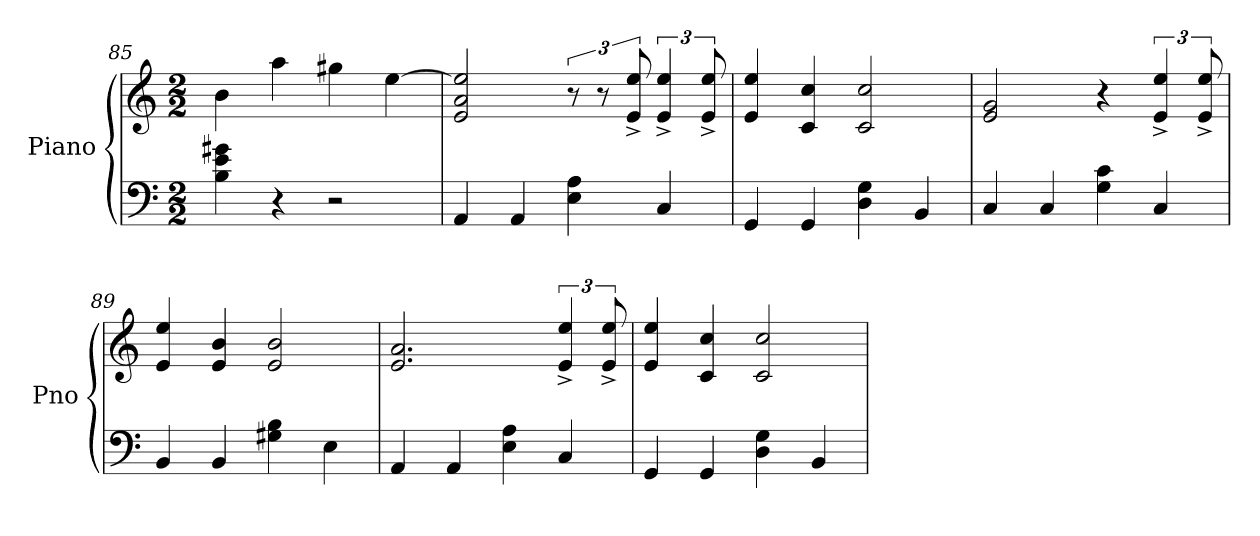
**kern	**kern
*part1	*part1
*staff2	*staff1
*I"Piano	*
*I'Pno	*
*clefF4	*clefG2
*k[]	*k[]
*M2/2	*M2/2
=85	=85
4B\ 4e\ 4g#X\	4b\
4r	4aa\
2r	4gg#X\
.	[4ee\
!!LO:LB:g=z
=86	=86
4AA/	2e/ 2a/ 2ee/]
4AA/	.
4E\ 4A\	12r
.	12r
.	12e/^ 12ee/^
4C/	6e/^ 6ee/^
.	12e/^ 12ee/^
=87	=87
4GG/	4e/ 4ee/
4GG/	4c/ 4cc/
4D\ 4G\	2c/ 2cc/
4BB/	.
=88	=88
4C/	2e/ 2g/
4C/	.
4G\ 4c\	4r
4C/	6e/^ 6ee/^
.	12e/^ 12ee/^
=89	=89
4BB/	4e/ 4ee/
4BB/	4e/ 4b/
4G#X\ 4B\	2e/ 2b/
4E\	.
=90	=90
4AA/	2.e/ 2.a/
4AA/	.
4E\ 4A\	.
4C/	6e/^ 6ee/^
.	12e/^ 12ee/^
=91	=91
4GG/	4e/ 4ee/
4GG/	4c/ 4cc/
4D\ 4G\	2c/ 2cc/
4BB/	.
=	=
*-	*-
